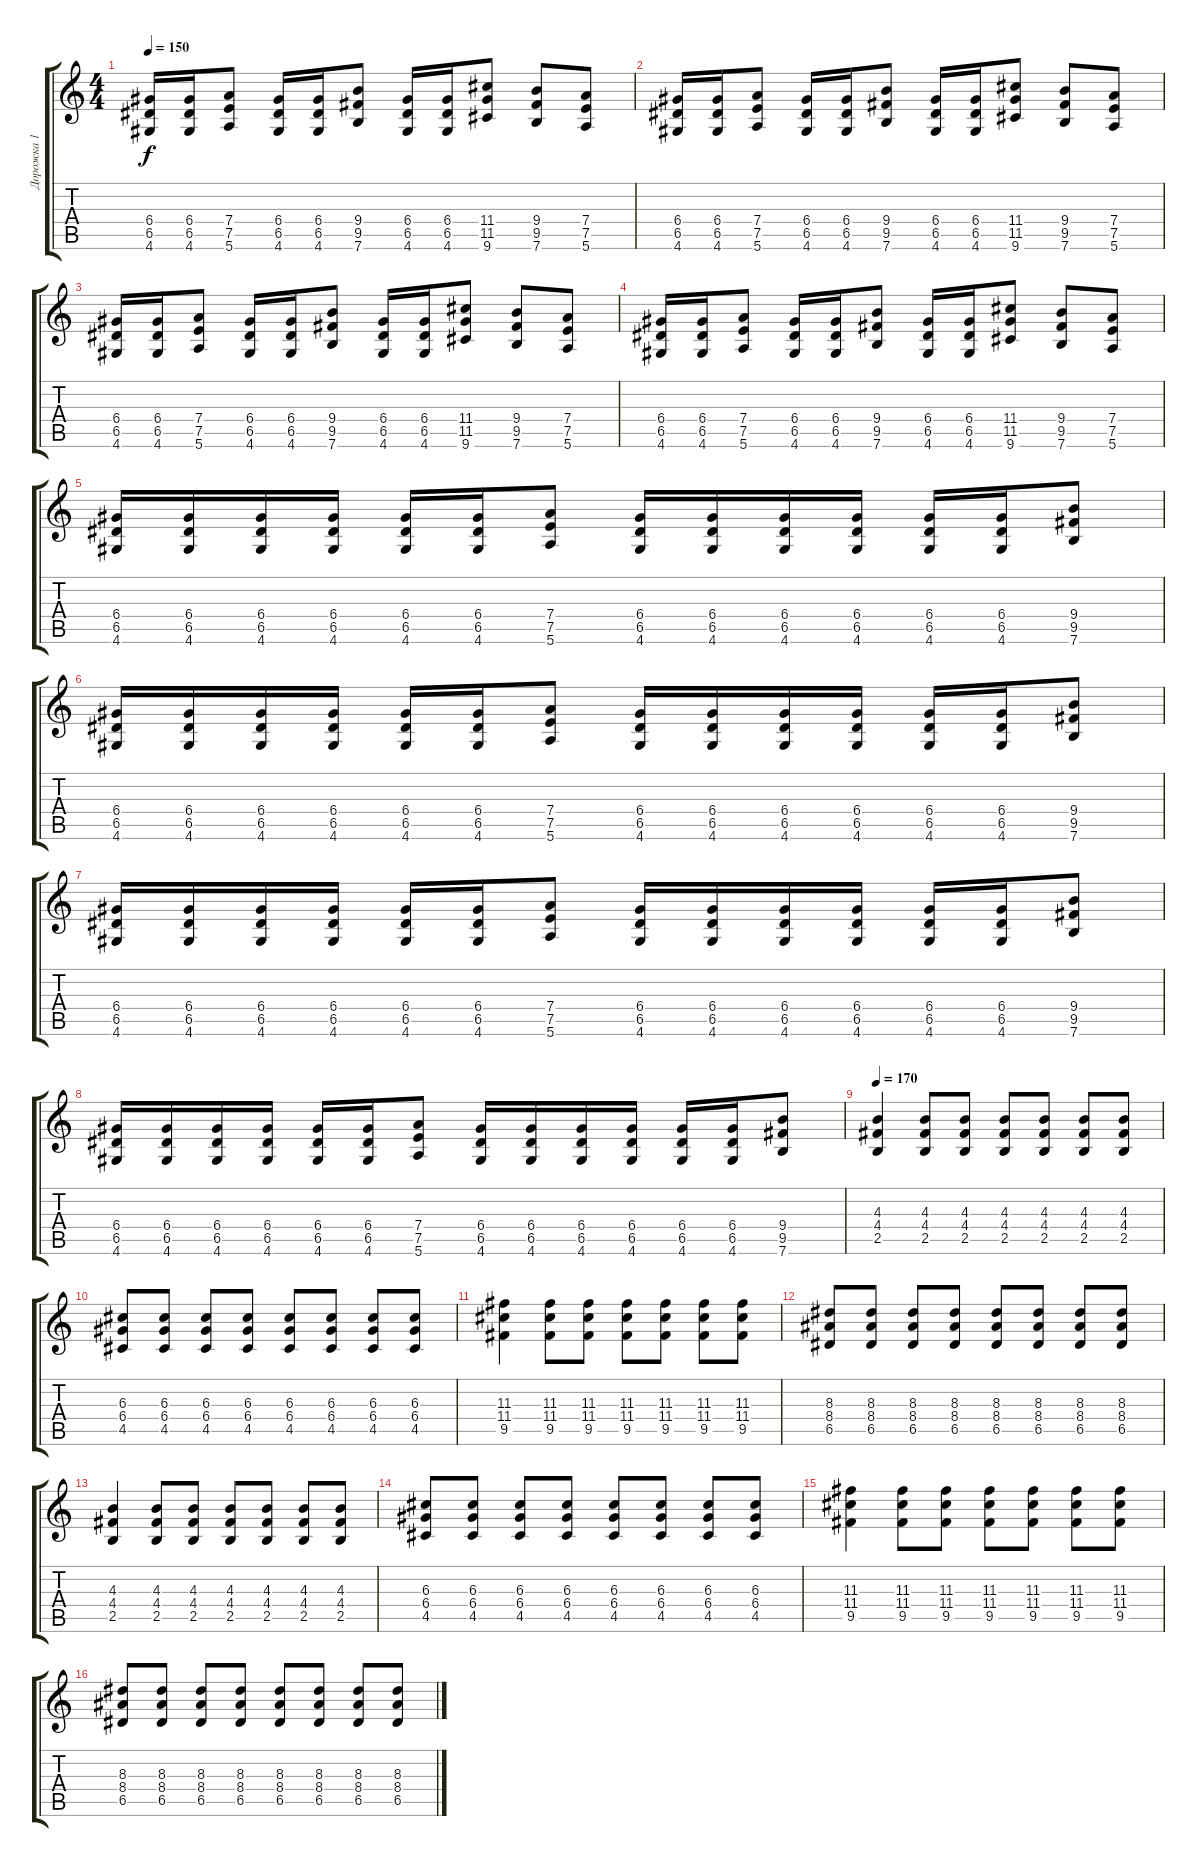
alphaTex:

\track ("Дорожка 1" "Дорожка 1") {instrument electricguitarclean}
\staff {score tabs}
\tuning (E4 B3 G3 D3 A2 E2) {hide}
\ts (4 4)
\tempo 150
\clef g2
\ks c
(6.4 6.5 4.6).16{dy f} (6.4 6.5 4.6).16 (7.4 7.5 5.6).8 (6.4 6.5 4.6).16 (6.4 6.5 4.6).16 (9.4 9.5 7.6).8 (6.4 6.5 4.6).16 (6.4 6.5 4.6).16 (11.4 11.5 9.6).8 (9.4 9.5 7.6).8 (7.4 7.5 5.6).8 |
(6.4 6.5 4.6).16 (6.4 6.5 4.6).16 (7.4 7.5 5.6).8 (6.4 6.5 4.6).16 (6.4 6.5 4.6).16 (9.4 9.5 7.6).8 (6.4 6.5 4.6).16 (6.4 6.5 4.6).16 (11.4 11.5 9.6).8 (9.4 9.5 7.6).8 (7.4 7.5 5.6).8 |
(6.4 6.5 4.6).16 (6.4 6.5 4.6).16 (7.4 7.5 5.6).8 (6.4 6.5 4.6).16 (6.4 6.5 4.6).16 (9.4 9.5 7.6).8 (6.4 6.5 4.6).16 (6.4 6.5 4.6).16 (11.4 11.5 9.6).8 (9.4 9.5 7.6).8 (7.4 7.5 5.6).8 |
(6.4 6.5 4.6).16 (6.4 6.5 4.6).16 (7.4 7.5 5.6).8 (6.4 6.5 4.6).16 (6.4 6.5 4.6).16 (9.4 9.5 7.6).8 (6.4 6.5 4.6).16 (6.4 6.5 4.6).16 (11.4 11.5 9.6).8 (9.4 9.5 7.6).8 (7.4 7.5 5.6).8 |
(6.4 6.5 4.6).16 (6.4 6.5 4.6).16 (6.4 6.5 4.6).16 (6.4 6.5 4.6).16 (6.4 6.5 4.6).16 (6.4 6.5 4.6).16 (7.4 7.5 5.6).8 (6.4 6.5 4.6).16 (6.4 6.5 4.6).16 (6.4 6.5 4.6).16 (6.4 6.5 4.6).16 (6.4 6.5 4.6).16 (6.4 6.5 4.6).16 (9.4 9.5 7.6).8 |
(6.4 6.5 4.6).16 (6.4 6.5 4.6).16 (6.4 6.5 4.6).16 (6.4 6.5 4.6).16 (6.4 6.5 4.6).16 (6.4 6.5 4.6).16 (7.4 7.5 5.6).8 (6.4 6.5 4.6).16 (6.4 6.5 4.6).16 (6.4 6.5 4.6).16 (6.4 6.5 4.6).16 (6.4 6.5 4.6).16 (6.4 6.5 4.6).16 (9.4 9.5 7.6).8 |
(6.4 6.5 4.6).16 (6.4 6.5 4.6).16 (6.4 6.5 4.6).16 (6.4 6.5 4.6).16 (6.4 6.5 4.6).16 (6.4 6.5 4.6).16 (7.4 7.5 5.6).8 (6.4 6.5 4.6).16 (6.4 6.5 4.6).16 (6.4 6.5 4.6).16 (6.4 6.5 4.6).16 (6.4 6.5 4.6).16 (6.4 6.5 4.6).16 (9.4 9.5 7.6).8 |
(6.4 6.5 4.6).16 (6.4 6.5 4.6).16 (6.4 6.5 4.6).16 (6.4 6.5 4.6).16 (6.4 6.5 4.6).16 (6.4 6.5 4.6).16 (7.4 7.5 5.6).8 (6.4 6.5 4.6).16 (6.4 6.5 4.6).16 (6.4 6.5 4.6).16 (6.4 6.5 4.6).16 (6.4 6.5 4.6).16 (6.4 6.5 4.6).16 (9.4 9.5 7.6).8 |
\tempo 170
(4.3 4.4 2.5).4{instrument distortionguitar} (4.3 4.4 2.5).8 (4.3 4.4 2.5).8 (4.3 4.4 2.5).8 (4.3 4.4 2.5).8 (4.3 4.4 2.5).8 (4.3 4.4 2.5).8 |
(6.3 6.4 4.5).8 (6.3 6.4 4.5).8 (6.3 6.4 4.5).8 (6.3 6.4 4.5).8 (6.3 6.4 4.5).8 (6.3 6.4 4.5).8 (6.3 6.4 4.5).8 (6.3 6.4 4.5).8 |
(11.3 11.4 9.5).4 (11.3 11.4 9.5).8 (11.3 11.4 9.5).8 (11.3 11.4 9.5).8 (11.3 11.4 9.5).8 (11.3 11.4 9.5).8 (11.3 11.4 9.5).8 |
(8.3 8.4 6.5).8 (8.3 8.4 6.5).8 (8.3 8.4 6.5).8 (8.3 8.4 6.5).8 (8.3 8.4 6.5).8 (8.3 8.4 6.5).8 (8.3 8.4 6.5).8 (8.3 8.4 6.5).8 |
(4.3 4.4 2.5).4{instrument distortionguitar} (4.3 4.4 2.5).8 (4.3 4.4 2.5).8 (4.3 4.4 2.5).8 (4.3 4.4 2.5).8 (4.3 4.4 2.5).8 (4.3 4.4 2.5).8 |
(6.3 6.4 4.5).8 (6.3 6.4 4.5).8 (6.3 6.4 4.5).8 (6.3 6.4 4.5).8 (6.3 6.4 4.5).8 (6.3 6.4 4.5).8 (6.3 6.4 4.5).8 (6.3 6.4 4.5).8 |
(11.3 11.4 9.5).4 (11.3 11.4 9.5).8 (11.3 11.4 9.5).8 (11.3 11.4 9.5).8 (11.3 11.4 9.5).8 (11.3 11.4 9.5).8 (11.3 11.4 9.5).8 |
(8.3 8.4 6.5).8 (8.3 8.4 6.5).8 (8.3 8.4 6.5).8 (8.3 8.4 6.5).8 (8.3 8.4 6.5).8 (8.3 8.4 6.5).8 (8.3 8.4 6.5).8 (8.3 8.4 6.5).8
